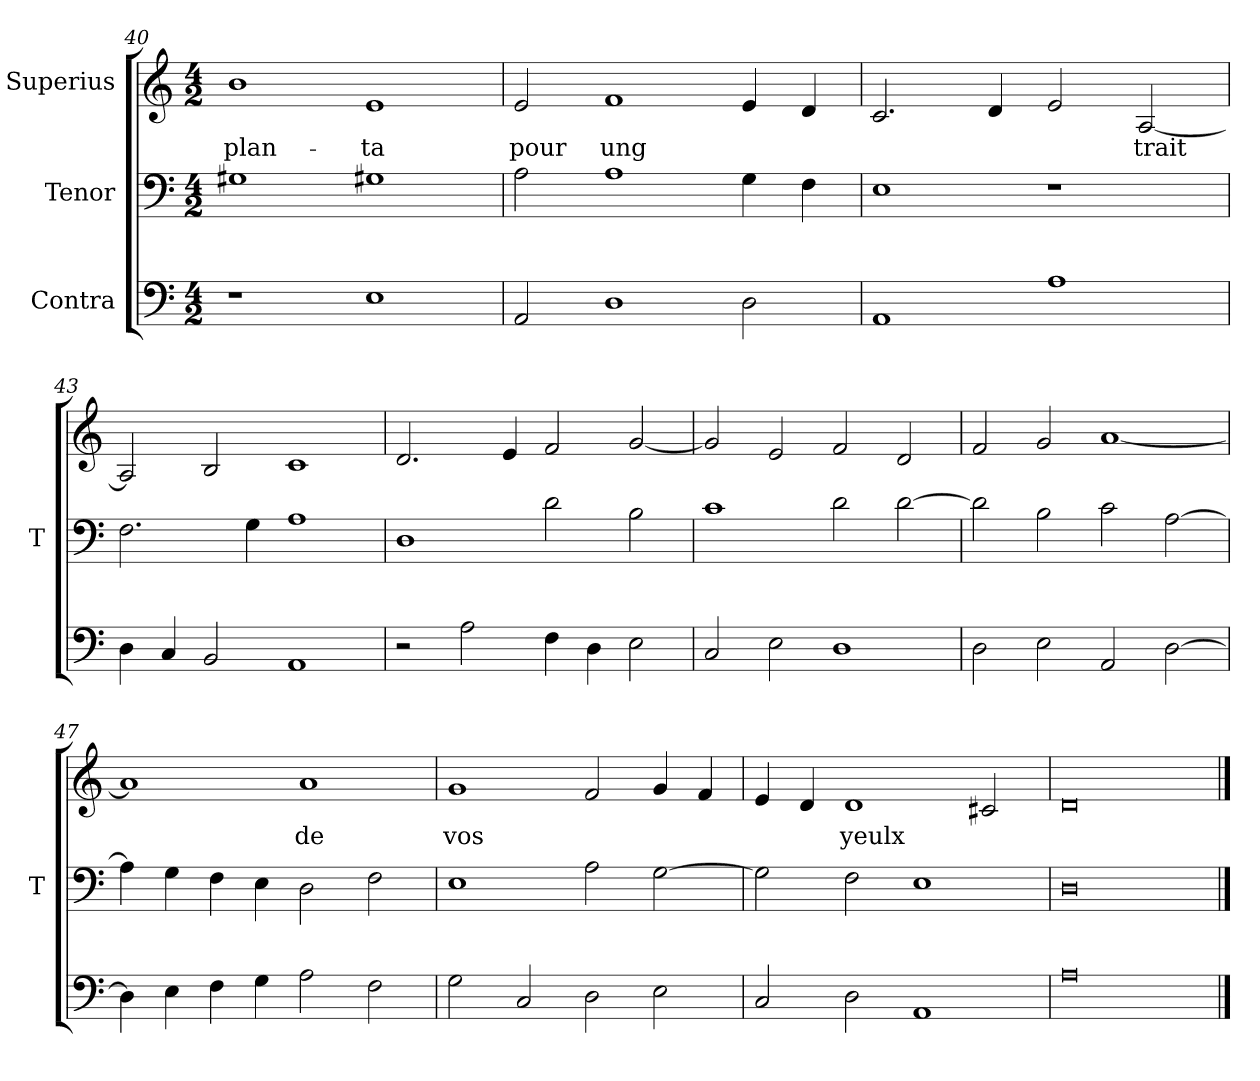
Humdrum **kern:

**kern	**kern	**kern	**text
*part3	*part2	*part1	*part1
*staff3	*staff2	*staff1	*staff1
*I"Contra	*I"Tenor	*I"Superius	*
*	*I'T	*	*
*clefF4	*clefF4	*clefG2	*
*M4/2	*M4/2	*M4/2	*
=40	=40	=40	=40
1r	1G#X	1b	plan-
1E	1G#X	1e	-ta
=41	=41	=41	=41
2AA	2A	2e	-pour
1D	1A	1f	-ung
2D	4G	4e	.
.	4F	4d	.
=42	=42	=42	=42
1AA	1E	2.c	.
.	.	4d	.
1A	1r	2e	.
.	.	[2A	-trait
=43	=43	=43	=43
4D	2.F	2A]	.
4C	.	.	.
2BB	.	2B	.
.	4G	.	.
1AA	1A	1c	.
=44	=44	=44	=44
2r	1D	2.d	.
2A	.	.	.
.	.	4e	.
4F	2d	2f	.
4D	.	.	.
2E	2B	[2g	.
=45	=45	=45	=45
2C	1c	2g]	.
2E	.	2e	.
1D	2d	2f	.
.	[2d	2d	.
=46	=46	=46	=46
2D	2d]	2f	.
2E	2B	2g	.
2AA	2c	[1a	.
[2D	[2A	.	.
=47	=47	=47	=47
4D]	4A]	1a]	.
4E	4G	.	.
4F	4F	.	.
4G	4E	.	.
2A	2D	1a	-de
2F	2F	.	.
=48	=48	=48	=48
2G	1E	1g	-vos
2C	.	.	.
2D	2A	2f	.
2E	[2G	4g	.
.	.	4f	.
=49	=49	=49	=49
2C	2G]	4e	.
.	.	4d	.
2D	2F	1d	-yeulx
1AA	1E	.	.
.	.	2c#X	.
=50	=50	=50	=50
0A	0D	0d	.
==	==	==	==
*-	*-	*-	*-
